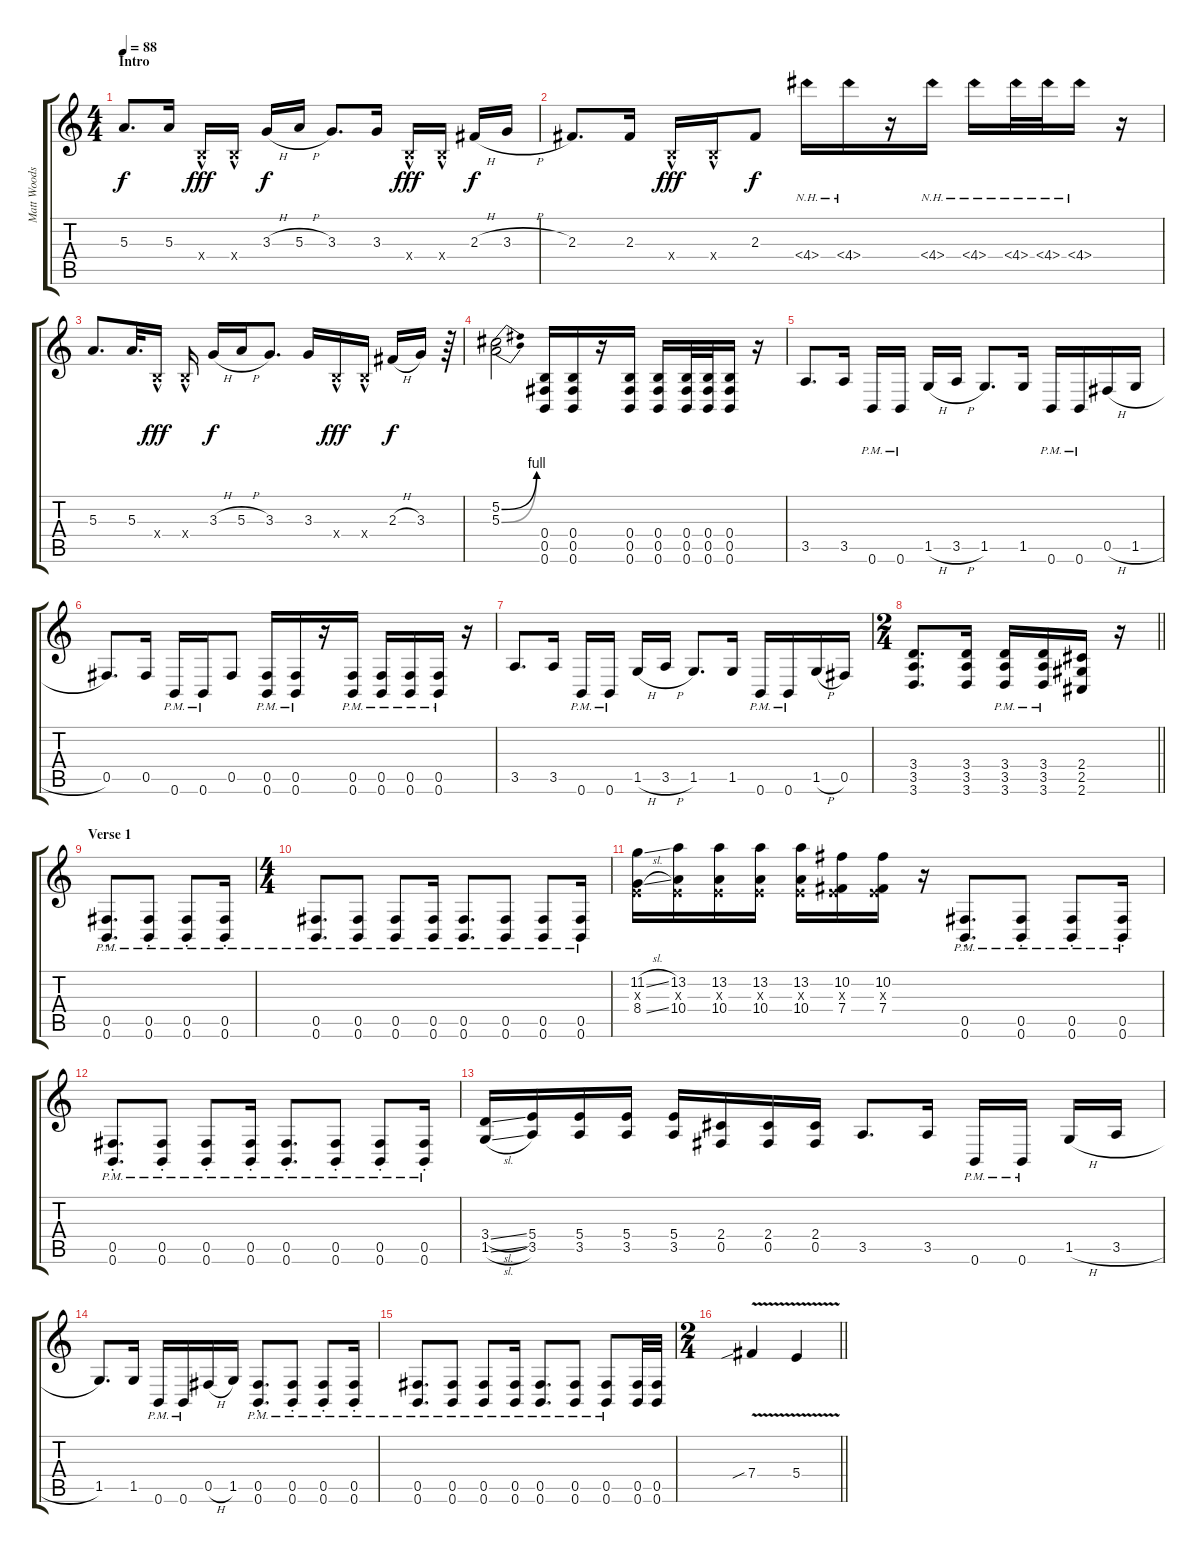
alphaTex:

\track ("Matt Woods" "Matt Woods") {instrument distortionguitar}
\staff {score tabs}
\tuning (Db4 Ab3 E3 B2 Gb2 B1) {hide}
\ts (4 4)
\section ("" "Intro")
\tempo 88
\clef g2
\ks c
5.3.8{d dy f instrument distortionguitar} 5.3.16 0.4{hac x}.16{dy fff} 0.4{hac x}.16{beam split} 3.3{h}.16{dy f} 5.3{h}.16 3.3.8{d} 3.3.16 0.4{hac x}.16{dy fff beam merge} 0.4{hac x}.16{beam split} 2.3{h}.16{dy f} 3.3{h}.16 |
2.3.8{d} 2.3.16 0.4{hac x}.16{dy fff} 0.4{hac x}.16 2.3.8{dy f} 4.4{nh}.16 4.4{nh}.16 r.16 4.4{nh}.16 4.4{nh}.16 4.4{nh}.32 4.4{nh}.32 4.4{nh}.16 r.16 |
5.3.8{d} 5.3.32{d} 0.4{hac x}.16{dy fff} 0.4{hac x}.16{beam split} 3.3{h}.16{dy f} 5.3{h}.16 3.3.8{d} 3.3.16 0.4{hac x}.16{dy fff beam merge} 0.4{hac x}.16{beam split} 2.3{h}.16{dy f} 3.3.16 r.64 |
(5.2{be (bend 0 0 60 4)} 5.3{be (bend 0 0 60 4)}).2 (0.4 0.5 0.6).16 (0.4 0.5 0.6).16 r.16 (0.4 0.5 0.6).16 (0.4 0.5 0.6).16 (0.4 0.5 0.6).32 (0.4 0.5 0.6).32 (0.4 0.5 0.6).16 r.16 |
3.5.8{d} 3.5.16{beam split} 0.6{pm}.16{beam merge} 0.6{pm}.16{beam split} 1.5{h}.16 3.5{h}.16 1.5.8{d} 1.5.16 0.6{pm}.16 0.6{pm}.16 0.5{h}.16 1.5{h}.16 |
0.5.8{d} 0.5.16 0.6{pm}.16 0.6{pm}.16 0.5.8 (0.5{pm} 0.6{pm}).16 (0.5{pm} 0.6{pm}).16 r.16 (0.5{pm} 0.6{pm}).16 (0.5{pm} 0.6{pm}).16 (0.5{pm} 0.6{pm}).16 (0.5{pm} 0.6{pm}).16 r.16 |
3.5.8{d} 3.5.16{beam split} 0.6{pm}.16{beam merge} 0.6{pm}.16{beam split} 1.5{h}.16 3.5{h}.16 1.5.8{d} 1.5.16 0.6{pm}.16 0.6{pm}.16 1.5{h}.16 0.5.16 |
\ts (2 4)
\barLineRight lightlight
(3.4 3.5 3.6).8{d} (3.4 3.5 3.6).16 (3.4{pm} 3.5{pm} 3.6{pm}).16 (3.4{pm} 3.5{pm} 3.6{pm}).16 (2.4 2.5 2.6).16 r.16 |
\section ("" "Verse 1")
(0.5{pm st} 0.6{pm st}).8{d} (0.5{pm st} 0.6{pm st}).8 (0.5{pm st} 0.6{pm st}).8 (0.5{pm st} 0.6{pm st}).16 |
\ts (4 4)
(0.5{pm} 0.6{pm}).8{d} (0.5{pm} 0.6{pm}).8 (0.5{pm} 0.6{pm}).8 (0.5{pm} 0.6{pm}).16 (0.5{pm} 0.6{pm}).8{d} (0.5{pm} 0.6{pm}).8 (0.5{pm} 0.6{pm}).8 (0.5{pm} 0.6{pm}).16 |
(11.2{sl} 0.3{x} 8.4{sl}).16 (13.2 0.3{x} 10.4).16 (13.2 0.3{x} 10.4).16 (13.2 0.3{x} 10.4).16 (13.2 0.3{x} 10.4).16 (10.2 0.3{x} 7.4).16 (10.2 0.3{x} 7.4).16 r.16 (0.5{pm st} 0.6{pm st}).8{d} (0.5{pm st} 0.6{pm st}).8 (0.5{pm st} 0.6{pm st}).8 (0.5{pm st} 0.6{pm st}).16 |
(0.5{pm st} 0.6{pm st}).8{d} (0.5{pm st} 0.6{pm st}).8 (0.5{pm st} 0.6{pm st}).8 (0.5{pm st} 0.6{pm st}).16 (0.5{pm st} 0.6{pm st}).8{d} (0.5{pm st} 0.6{pm st}).8 (0.5{pm st} 0.6{pm st}).8 (0.5{pm st} 0.6{pm st}).16 |
(3.4{sl} 1.5{sl}).16 (5.4 3.5).16 (5.4 3.5).16 (5.4 3.5).16 (5.4 3.5).16 (2.4 0.5).16 (2.4 0.5).16 (2.4 0.5).16 3.5.8{d} 3.5.16{beam split} 0.6{pm}.16{beam merge} 0.6{pm}.16{beam split} 1.5{h}.16 3.5{h}.16 |
1.5.8{d} 1.5.16 0.6{pm}.16 0.6{pm}.16 0.5{h}.16 1.5.16 (0.5{pm st} 0.6{pm st}).8{d} (0.5{pm st} 0.6{pm st}).8 (0.5{pm st} 0.6{pm st}).8 (0.5{pm st} 0.6{pm st}).16 |
(0.5{pm} 0.6{pm}).8{d} (0.5{pm} 0.6{pm}).8 (0.5{pm} 0.6{pm}).8 (0.5{pm} 0.6{pm}).16 (0.5{pm} 0.6{pm}).8{d} (0.5{pm} 0.6{pm}).8 (0.5{pm} 0.6{pm}).8 (0.5 0.6).32{beam merge} (0.5 0.6).32 |
\ts (2 4)
\barLineRight lightlight
7.4{v sib}.4 5.4{v}.4
